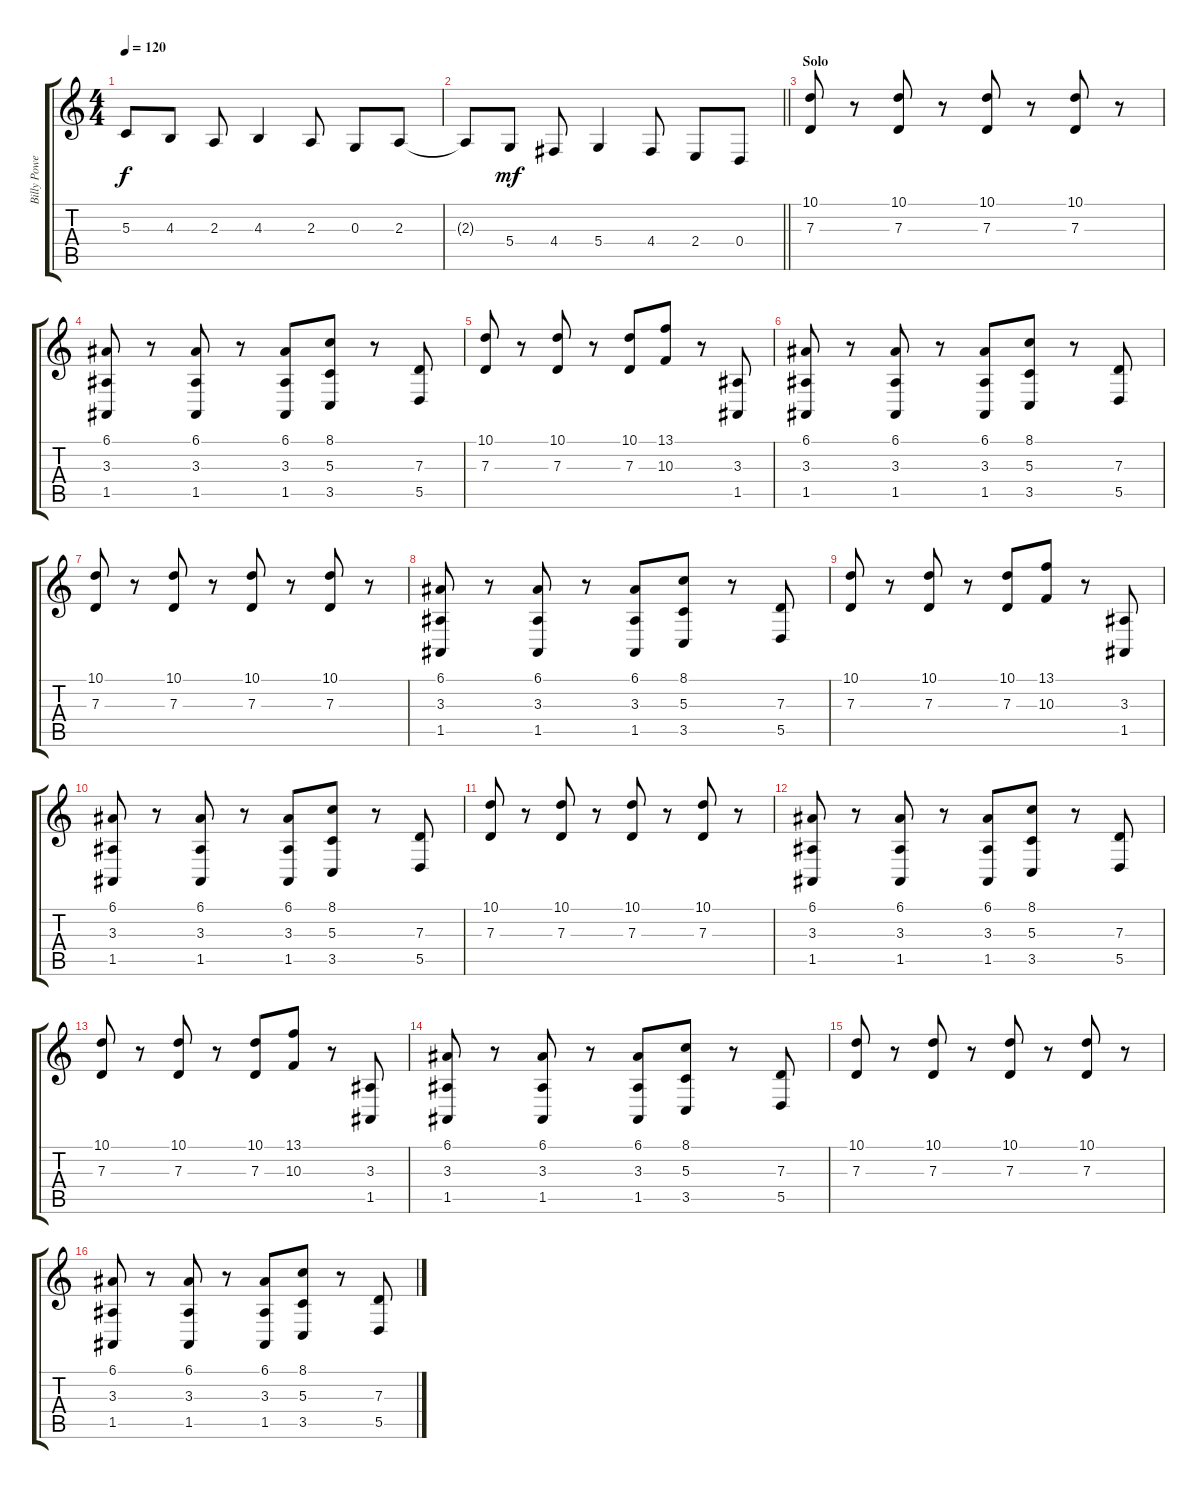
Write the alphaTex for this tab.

\track ("Billy Powell (Piano)" "Billy Powe") {instrument acousticgrandpiano}
\staff {score tabs}
\tuning (E4 B3 G3 D3 A2 E2) {hide}
\ts (4 4)
\tempo 120
\clef g2
\ks c
5.3{t}.8{dy f} 4.3.8 2.3.8 4.3.4 2.3.8 0.3.8 2.3.8 |
\barLineRight lightlight
2.3{t}.8 5.4.8{dy mf} 4.4.8 5.4.4 4.4.8 2.4.8 0.4.8 |
\section ("" "Solo")
(10.1 7.3).8 r.8 (10.1 7.3).8 r.8 (10.1 7.3).8 r.8 (10.1 7.3).8 r.8 |
(6.1 3.3 1.5).8 r.8 (6.1 3.3 1.5).8 r.8 (6.1 3.3 1.5).8 (8.1 5.3 3.5).8 r.8 (7.3 5.5).8 |
(10.1 7.3).8 r.8 (10.1 7.3).8 r.8 (10.1 7.3).8 (13.1 10.3).8 r.8 (3.3 1.5).8 |
(6.1 3.3 1.5).8 r.8 (6.1 3.3 1.5).8 r.8 (6.1 3.3 1.5).8 (8.1 5.3 3.5).8 r.8 (7.3 5.5).8 |
(10.1 7.3).8 r.8 (10.1 7.3).8 r.8 (10.1 7.3).8 r.8 (10.1 7.3).8 r.8 |
(6.1 3.3 1.5).8 r.8 (6.1 3.3 1.5).8 r.8 (6.1 3.3 1.5).8 (8.1 5.3 3.5).8 r.8 (7.3 5.5).8 |
(10.1 7.3).8 r.8 (10.1 7.3).8 r.8 (10.1 7.3).8 (13.1 10.3).8 r.8 (3.3 1.5).8 |
(6.1 3.3 1.5).8 r.8 (6.1 3.3 1.5).8 r.8 (6.1 3.3 1.5).8 (8.1 5.3 3.5).8 r.8 (7.3 5.5).8 |
(10.1 7.3).8 r.8 (10.1 7.3).8 r.8 (10.1 7.3).8 r.8 (10.1 7.3).8 r.8 |
(6.1 3.3 1.5).8 r.8 (6.1 3.3 1.5).8 r.8 (6.1 3.3 1.5).8 (8.1 5.3 3.5).8 r.8 (7.3 5.5).8 |
(10.1 7.3).8 r.8 (10.1 7.3).8 r.8 (10.1 7.3).8 (13.1 10.3).8 r.8 (3.3 1.5).8 |
(6.1 3.3 1.5).8 r.8 (6.1 3.3 1.5).8 r.8 (6.1 3.3 1.5).8 (8.1 5.3 3.5).8 r.8 (7.3 5.5).8 |
(10.1 7.3).8 r.8 (10.1 7.3).8 r.8 (10.1 7.3).8 r.8 (10.1 7.3).8 r.8 |
(6.1 3.3 1.5).8 r.8 (6.1 3.3 1.5).8 r.8 (6.1 3.3 1.5).8 (8.1 5.3 3.5).8 r.8 (7.3 5.5).8
